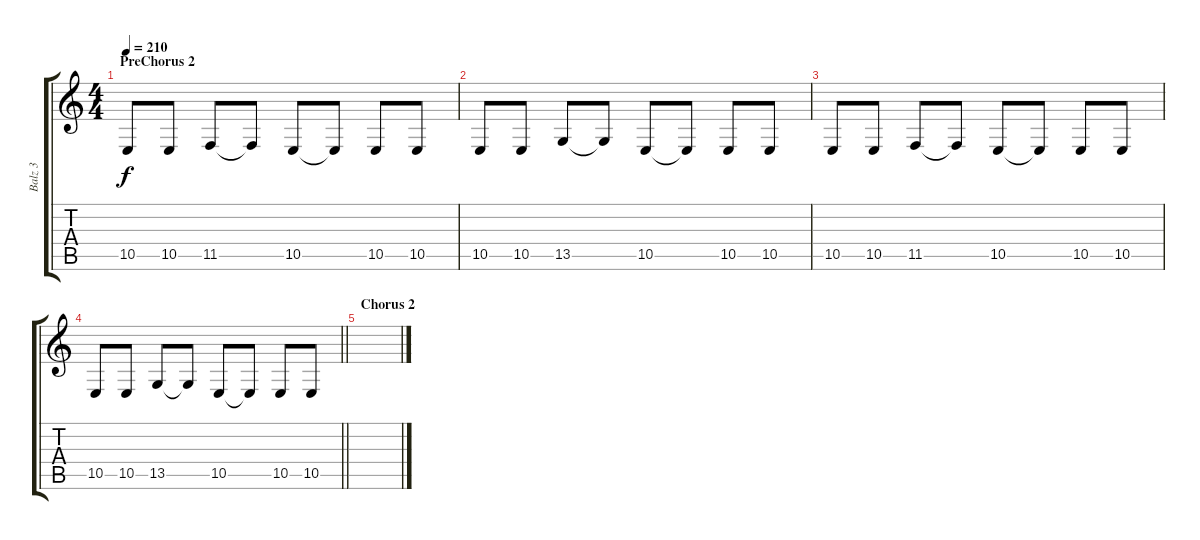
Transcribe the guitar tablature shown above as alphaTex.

\track ("Balz 3" "Balz 3") {instrument reversecymbal}
\staff {score tabs}
\tuning (Db4 Ab3 E3 B2 Gb2 B1) {hide}
\ts (4 4)
\section ("" "PreChorus 2")
\tempo 210
\clef g2
\ks c
10.5.8{dy f} 10.5.8 11.5.8 11.5{t}.8 10.5.8 10.5{t}.8 10.5.8 10.5.8 |
10.5.8 10.5.8 13.5.8 13.5{t}.8 10.5.8 10.5{t}.8 10.5.8 10.5.8 |
10.5.8 10.5.8 11.5.8 11.5{t}.8 10.5.8 10.5{t}.8 10.5.8 10.5.8 |
\barLineRight lightlight
10.5.8 10.5.8 13.5.8 13.5{t}.8 10.5.8 10.5{t}.8 10.5.8 10.5.8 |
\section ("" "Chorus 2")
